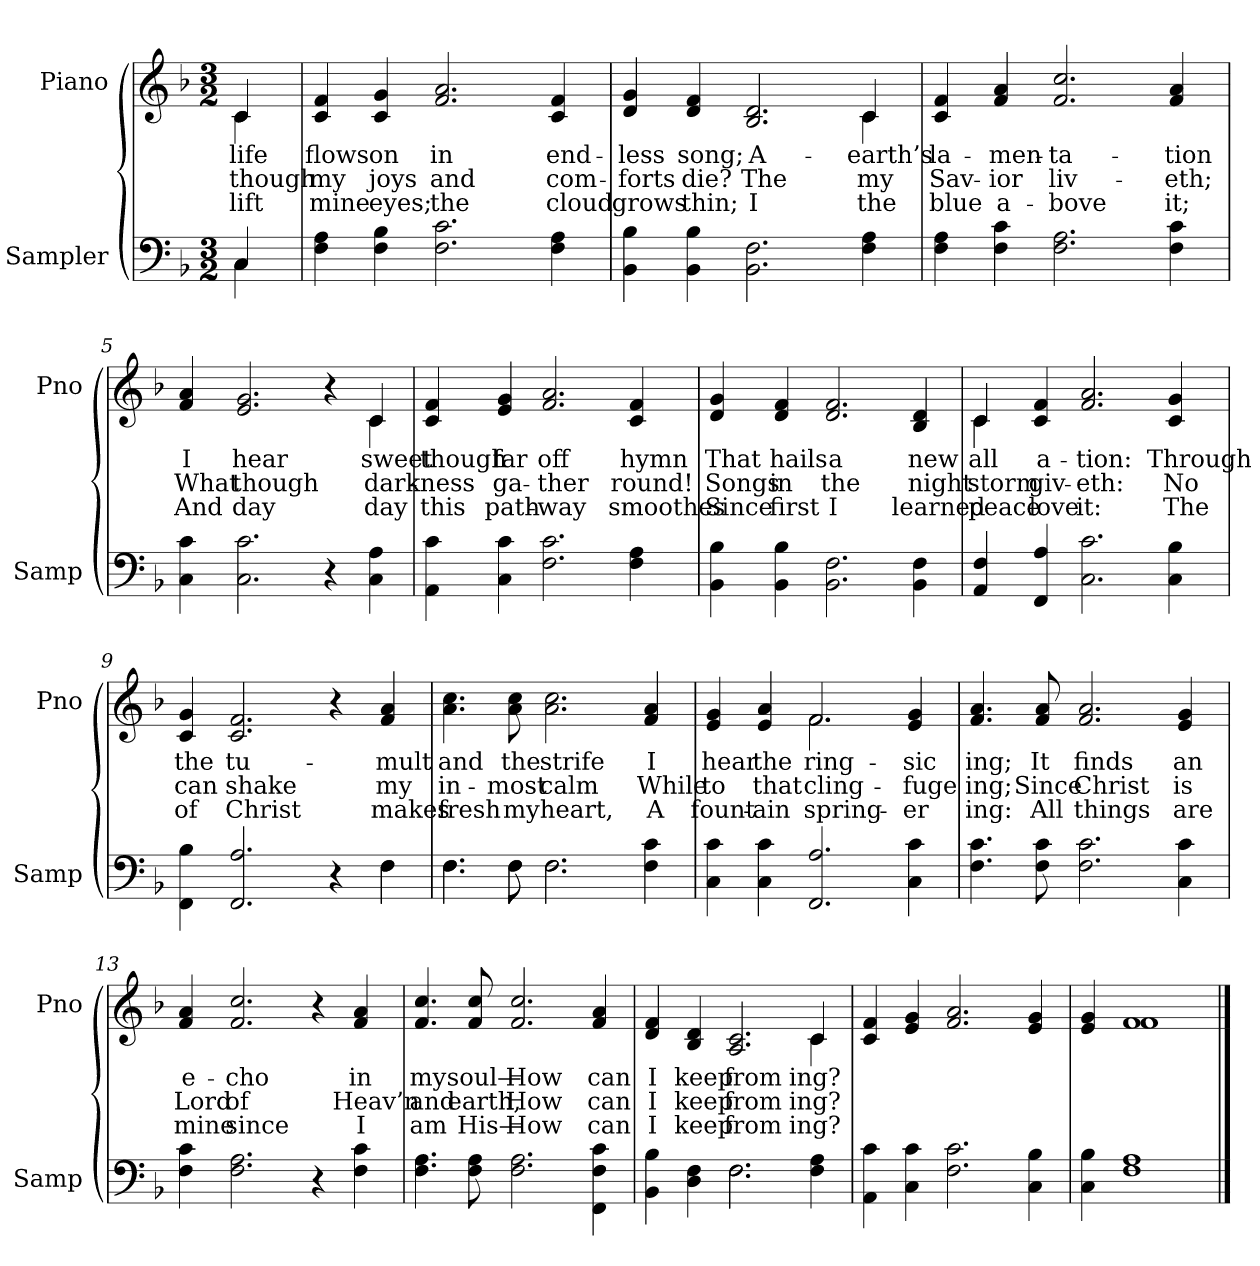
**kern	**kern	**text	**text	**text
*part2	*part1	*part1	*part1	*part1
*staff2	*staff1	*staff1	*staff1	*staff1
*I"Sampler	*I"Piano	*	*	*
*I'Samp	*I'Pno	*	*	*
*clefF4	*clefG2	*	*	*
*k[b-]	*k[b-]	*	*	*
*F:	*F:	*	*	*
*M3/2	*M3/2	*	*	*
=1	=1	=1	=1	=1
*^	*^	*	*	*
4C/	4C	4c/	4c	life	though	lift
*v	*v	*	*	*	*	*
*	*v	*v	*	*	*
=2	=2	=2	=2	=2
4F 4A	4c 4f	flows	my	mine
4F 4B-	4c 4g	on	joys	eyes;
2.F 2.c	2.f 2.a	in	and	the
4F 4A	4c 4f	end-	com-	cloud
=3	=3	=3	=3	=3
*	*^	*	*	*
4BB- 4B-	4d 4g	4ryy	-less	-forts	grows
*	*v	*v	*	*	*
4BB- 4B-	4d 4f	song;	die?	thin;
2.BB- 2.F	2.B- 2.d	A-	The	I
*	*^	*	*	*
4F 4A	4c/	4c	earth’s	my	the
*	*v	*v	*	*	*
=4	=4	=4	=4	=4
4F 4A	4c 4f	la-	Sav-	blue
4F 4c	4f 4a	-men-	-ior	a-
2.F 2.A	2.f 2.cc	-ta-	liv-	-bove
4F 4c	4f 4a	-tion	-eth;	it;
=5	=5	=5	=5	=5
*	*^	*	*	*
4C\ 4c\	4f 4a	4ryy	I	What	And
*	*v	*v	*	*	*
2.C\ 2.c\	2.e 2.g	hear	though	day
4r	4r	.	.	.
*	*^	*	*	*
4C\ 4A\	4c/	4c	sweet	dark-	day
*	*v	*v	*	*	*
=6	=6	=6	=6	=6
4AA\ 4c\	4c 4f	though	-ness	this
4C\ 4c\	4e 4g	far	ga-	path-
2.F\ 2.c\	2.f 2.a	off	-ther	-way
4F\ 4A\	4c 4f	hymn	round!	smoothes
=7	=7	=7	=7	=7
4BB-\ 4B-\	4d 4g	That	Songs	Since
4BB-\ 4B-\	4d 4f	hails	in	first
2.BB-\ 2.F\	2.d 2.f	a	the	I
4BB-\ 4F\	4B- 4d	new	night	learned
=8	=8	=8	=8	=8
*	*^	*	*	*
4AA 4F	4c/	4c	all	storm	peace
4FF 4A	4c 4f	1ryy	-a-	giv-	love
2.C 2.c	2.f 2.a	.	-tion:	-eth:	it:
4C 4B-	4c 4g	4ryy	Through	No	The
*	*v	*v	*	*	*
=9	=9	=9	=9	=9
*^	*	*	*	*
4FF 4B-	4ryy	4c 4g	the	can	of
*v	*v	*	*	*	*
2.FF 2.A	2.c 2.f	tu-	shake	Christ
4r	4r	.	.	.
*^	*	*	*	*
4F\	4F	4f 4a	-mult	my	makes
=10	=10	=10	=10	=10	=10
4.F\	4.F	4.a 4.cc	and	in-	fresh
8F\	8F	8a 8cc	the	-most	my
2.F\	2.F	2.a 2.cc	strife	calm	heart,
4F 4c	4ryy	4f 4a	I	While	A
*v	*v	*	*	*	*
=11	=11	=11	=11	=11
*	*^	*	*	*
4C 4c	4e 4g	2ryy	hear	to	fount-
4C 4c	4e 4a	.	the	that	-ain
2.FF 2.A	2.f/	2.f	ring-	cling-	spring-
4C 4c	4e 4g	4ryy	-sic	-fuge	-er
*	*v	*v	*	*	*
=12	=12	=12	=12	=12
4.F 4.c	4.f 4.a	-ing;	-ing;	-ing:
8F 8c	8f 8a	It	Since	All
2.F 2.c	2.f 2.a	finds	Christ	things
4C 4c	4e 4g	an	is	are
=13	=13	=13	=13	=13
4F 4c	4f 4a	e-	Lord	mine
2.F 2.A	2.f 2.cc	-cho	of	since
4r	4r	.	.	.
4F 4c	4f 4a	in	Heav’n	I
=14	=14	=14	=14	=14
4.F 4.A	4.f 4.cc	my	and	am
8F 8A	8f 8cc	soul—	earth,	His—
2.F 2.A	2.f 2.cc	How	How	How
4FF 4F 4c	4f 4a	can	can	can
=15	=15	=15	=15	=15
*^	*^	*	*	*
4BB- 4B-	2ryy	4d 4f	4ryy	I	I	I
*	*	*v	*v	*	*	*
4D 4F	.	4B- 4d	keep	keep	keep
2.F\	2.F	2.A 2.c	from	from	from
*	*	*^	*	*	*
4F 4A	4ryy	4c/	4c	-ing?	-ing?	-ing?
*v	*v	*	*	*	*	*
*	*v	*v	*	*	*
=16	=16	=16	=16	=16
4AA 4c	4c 4f	.	.	.
4C 4c	4e 4g	.	.	.
2.F 2.c	2.f 2.a	.	.	.
4C 4B-	4e 4g	.	.	.
=17	=17	=17	=17	=17
*	*^	*	*	*
4C 4B-	4e 4g	4ryy	.	.	.
1F 1A	1f/	1f	.	.	.
*	*v	*v	*	*	*
==	==	==	==	==
*-	*-	*-	*-	*-
